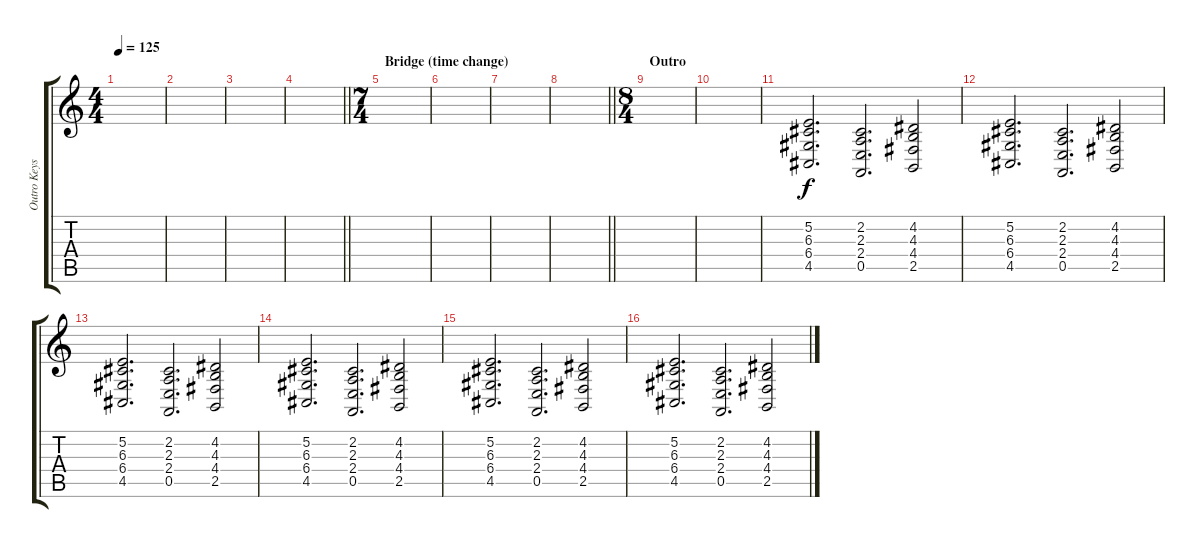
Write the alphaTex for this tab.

\track ("Outro Keys " "Outro Keys") {instrument pad2warm}
\staff {score tabs}
\tuning (E4 B3 G3 D3 A2 E2) {hide}
\ts (4 4)
\tempo 125
\clef g2
\ks c
|
|
|
\barLineRight lightlight
|
\ts (7 4)
\section ("" "Bridge (time change) ")
|
|
|
\barLineRight lightlight
|
\ts (8 4)
\section ("" "Outro")
|
|
(5.2 6.3 6.4 4.5).2{d} (2.2 2.3 2.4 0.5).2{d} (4.2 4.3 4.4 2.5).2 |
(5.2 6.3 6.4 4.5).2{d} (2.2 2.3 2.4 0.5).2{d} (4.2 4.3 4.4 2.5).2 |
(5.2 6.3 6.4 4.5).2{d} (2.2 2.3 2.4 0.5).2{d} (4.2 4.3 4.4 2.5).2 |
(5.2 6.3 6.4 4.5).2{d} (2.2 2.3 2.4 0.5).2{d} (4.2 4.3 4.4 2.5).2 |
(5.2 6.3 6.4 4.5).2{d} (2.2 2.3 2.4 0.5).2{d} (4.2 4.3 4.4 2.5).2 |
(5.2 6.3 6.4 4.5).2{d} (2.2 2.3 2.4 0.5).2{d} (4.2 4.3 4.4 2.5).2
